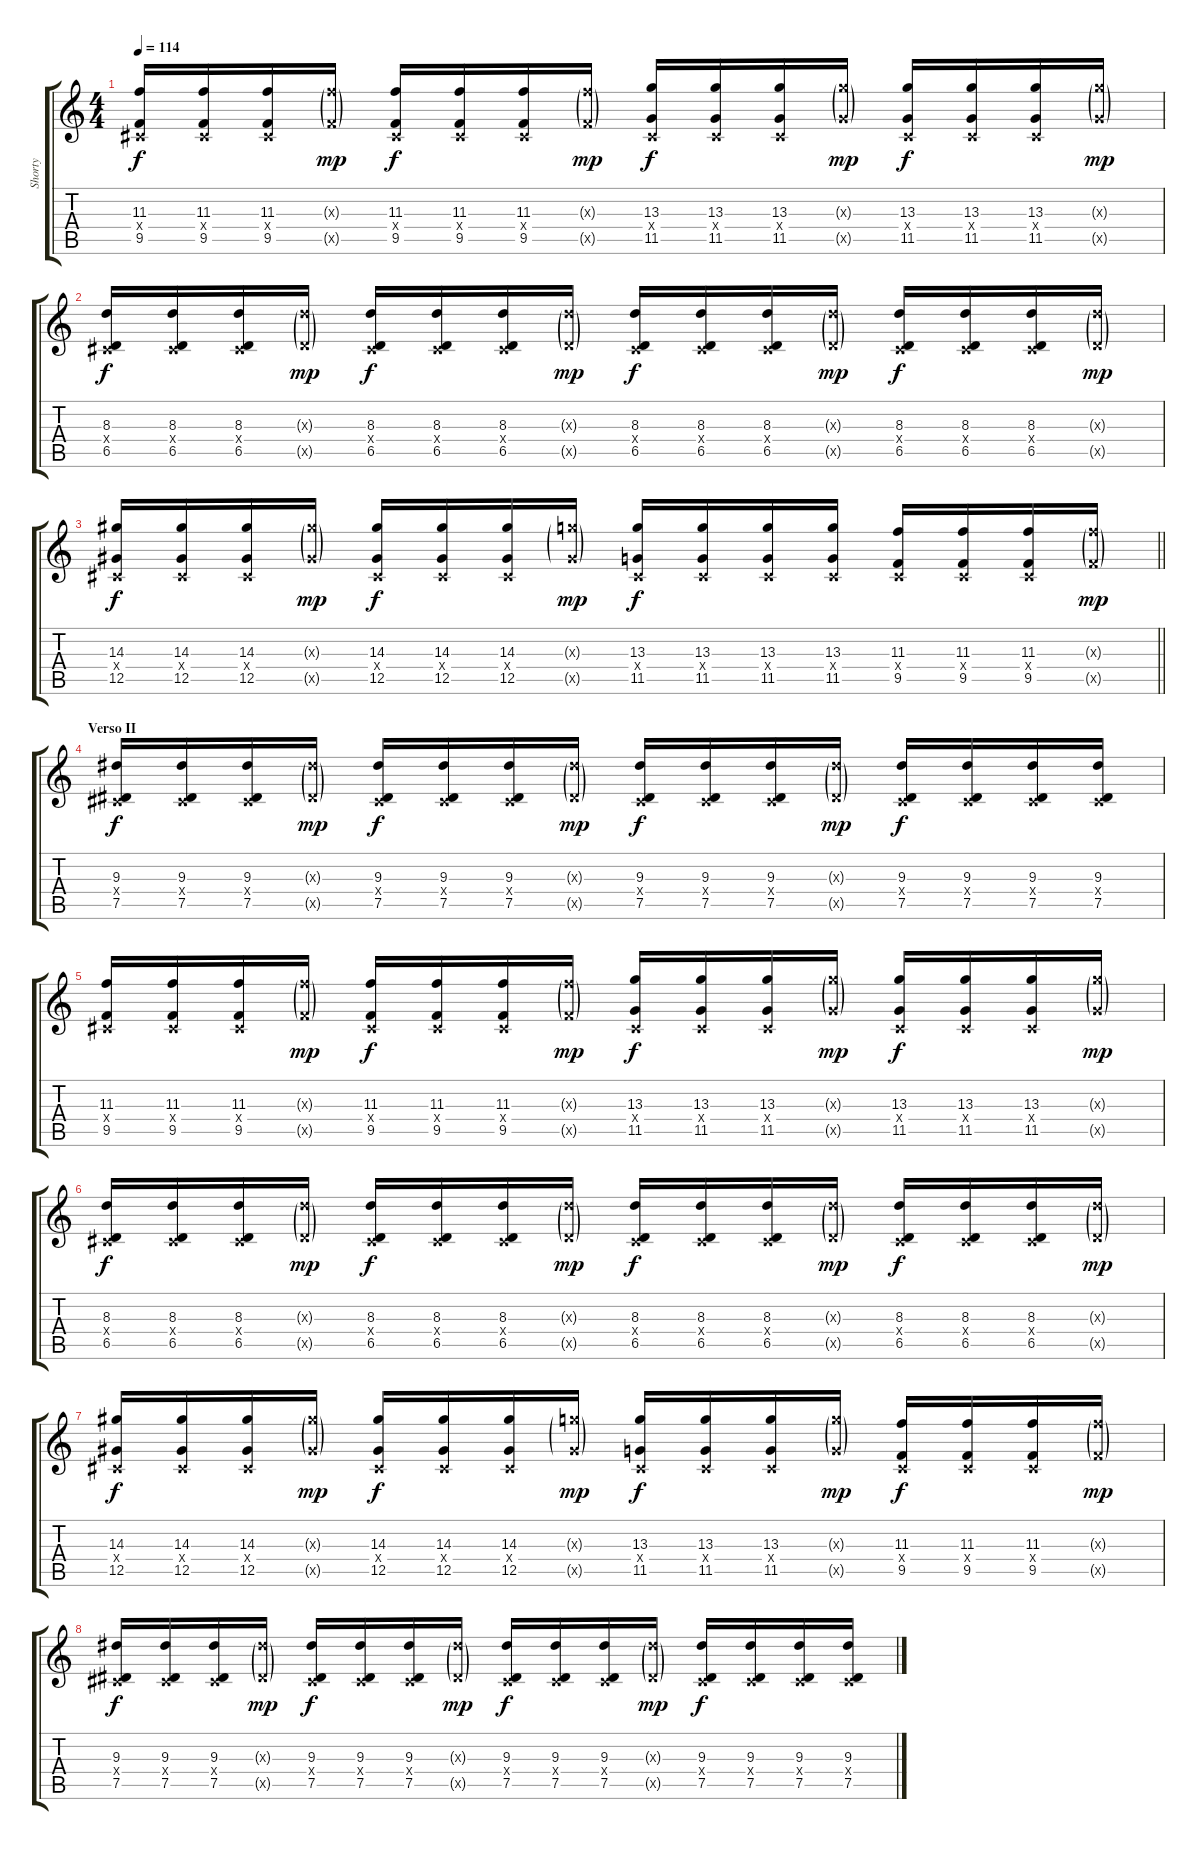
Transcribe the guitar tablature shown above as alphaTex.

\track ("Shorty" "Shorty") {instrument distortionguitar}
\staff {score tabs}
\tuning (Eb4 Bb3 Gb3 Db3 Ab2 Db2) {hide}
\ts (4 4)
\tempo 114
\clef g2
\ks c
(11.3 0.4{x} 9.5).16{dy f} (11.3 0.4{x} 9.5).16 (11.3 0.4{x} 9.5).16 (11.3{g x} 9.5{g x}).16{dy mp} (11.3 0.4{x} 9.5).16{dy f} (11.3 0.4{x} 9.5).16 (11.3 0.4{x} 9.5).16 (11.3{g x} 9.5{g x}).16{dy mp} (13.3 0.4{x} 11.5).16{dy f} (13.3 0.4{x} 11.5).16 (13.3 0.4{x} 11.5).16 (13.3{g x} 11.5{g x}).16{dy mp} (13.3 0.4{x} 11.5).16{dy f} (13.3 0.4{x} 11.5).16 (13.3 0.4{x} 11.5).16 (13.3{g x} 11.5{g x}).16{dy mp} |
(8.3 0.4{x} 6.5).16{dy f} (8.3 0.4{x} 6.5).16 (8.3 0.4{x} 6.5).16 (8.3{g x} 6.5{g x}).16{dy mp} (8.3 0.4{x} 6.5).16{dy f} (8.3 0.4{x} 6.5).16 (8.3 0.4{x} 6.5).16 (8.3{g x} 6.5{g x}).16{dy mp} (8.3 0.4{x} 6.5).16{dy f} (8.3 0.4{x} 6.5).16 (8.3 0.4{x} 6.5).16 (8.3{g x} 6.5{g x}).16{dy mp} (8.3 0.4{x} 6.5).16{dy f} (8.3 0.4{x} 6.5).16 (8.3 0.4{x} 6.5).16 (8.3{g x} 6.5{g x}).16{dy mp} |
\barLineRight lightlight
(14.3 0.4{x} 12.5).16{dy f} (14.3 0.4{x} 12.5).16 (14.3 0.4{x} 12.5).16 (14.3{g x} 12.5{g x}).16{dy mp} (14.3 0.4{x} 12.5).16{dy f} (14.3 0.4{x} 12.5).16 (14.3 0.4{x} 12.5).16 (13.3{g x} 12.5{g x}).16{dy mp} (13.3 0.4{x} 11.5).16{dy f} (13.3 0.4{x} 11.5).16 (13.3 0.4{x} 11.5).16 (13.3 0.4{x} 11.5).16 (11.3 0.4{x} 9.5).16 (11.3 0.4{x} 9.5).16 (11.3 0.4{x} 9.5).16 (11.3{g x} 9.5{g x}).16{dy mp} |
\section ("" "Verso II")
(9.3 0.4{x} 7.5).16{dy f} (9.3 0.4{x} 7.5).16 (9.3 0.4{x} 7.5).16 (9.3{g x} 7.5{g x}).16{dy mp} (9.3 0.4{x} 7.5).16{dy f} (9.3 0.4{x} 7.5).16 (9.3 0.4{x} 7.5).16 (9.3{g x} 7.5{g x}).16{dy mp} (9.3 0.4{x} 7.5).16{dy f} (9.3 0.4{x} 7.5).16 (9.3 0.4{x} 7.5).16 (9.3{g x} 7.5{g x}).16{dy mp} (9.3 0.4{x} 7.5).16{dy f} (9.3 0.4{x} 7.5).16 (9.3 0.4{x} 7.5).16 (9.3 0.4{x} 7.5).16 |
(11.3 0.4{x} 9.5).16 (11.3 0.4{x} 9.5).16 (11.3 0.4{x} 9.5).16 (11.3{g x} 9.5{g x}).16{dy mp} (11.3 0.4{x} 9.5).16{dy f} (11.3 0.4{x} 9.5).16 (11.3 0.4{x} 9.5).16 (11.3{g x} 9.5{g x}).16{dy mp} (13.3 0.4{x} 11.5).16{dy f} (13.3 0.4{x} 11.5).16 (13.3 0.4{x} 11.5).16 (13.3{g x} 11.5{g x}).16{dy mp} (13.3 0.4{x} 11.5).16{dy f} (13.3 0.4{x} 11.5).16 (13.3 0.4{x} 11.5).16 (13.3{g x} 11.5{g x}).16{dy mp} |
(8.3 0.4{x} 6.5).16{dy f} (8.3 0.4{x} 6.5).16 (8.3 0.4{x} 6.5).16 (8.3{g x} 6.5{g x}).16{dy mp} (8.3 0.4{x} 6.5).16{dy f} (8.3 0.4{x} 6.5).16 (8.3 0.4{x} 6.5).16 (8.3{g x} 6.5{g x}).16{dy mp} (8.3 0.4{x} 6.5).16{dy f} (8.3 0.4{x} 6.5).16 (8.3 0.4{x} 6.5).16 (8.3{g x} 6.5{g x}).16{dy mp} (8.3 0.4{x} 6.5).16{dy f} (8.3 0.4{x} 6.5).16 (8.3 0.4{x} 6.5).16 (8.3{g x} 6.5{g x}).16{dy mp} |
(14.3 0.4{x} 12.5).16{dy f} (14.3 0.4{x} 12.5).16 (14.3 0.4{x} 12.5).16 (14.3{g x} 12.5{g x}).16{dy mp} (14.3 0.4{x} 12.5).16{dy f} (14.3 0.4{x} 12.5).16 (14.3 0.4{x} 12.5).16 (13.3{g x} 12.5{g x}).16{dy mp} (13.3 0.4{x} 11.5).16{dy f} (13.3 0.4{x} 11.5).16 (13.3 0.4{x} 11.5).16 (13.3{g x} 11.5{g x}).16{dy mp} (11.3 0.4{x} 9.5).16{dy f} (11.3 0.4{x} 9.5).16 (11.3 0.4{x} 9.5).16 (11.3{g x} 9.5{g x}).16{dy mp} |
(9.3 0.4{x} 7.5).16{dy f} (9.3 0.4{x} 7.5).16 (9.3 0.4{x} 7.5).16 (9.3{g x} 7.5{g x}).16{dy mp} (9.3 0.4{x} 7.5).16{dy f} (9.3 0.4{x} 7.5).16 (9.3 0.4{x} 7.5).16 (9.3{g x} 7.5{g x}).16{dy mp} (9.3 0.4{x} 7.5).16{dy f} (9.3 0.4{x} 7.5).16 (9.3 0.4{x} 7.5).16 (9.3{g x} 7.5{g x}).16{dy mp} (9.3 0.4{x} 7.5).16{dy f} (9.3 0.4{x} 7.5).16 (9.3 0.4{x} 7.5).16 (9.3 0.4{x} 7.5).16
